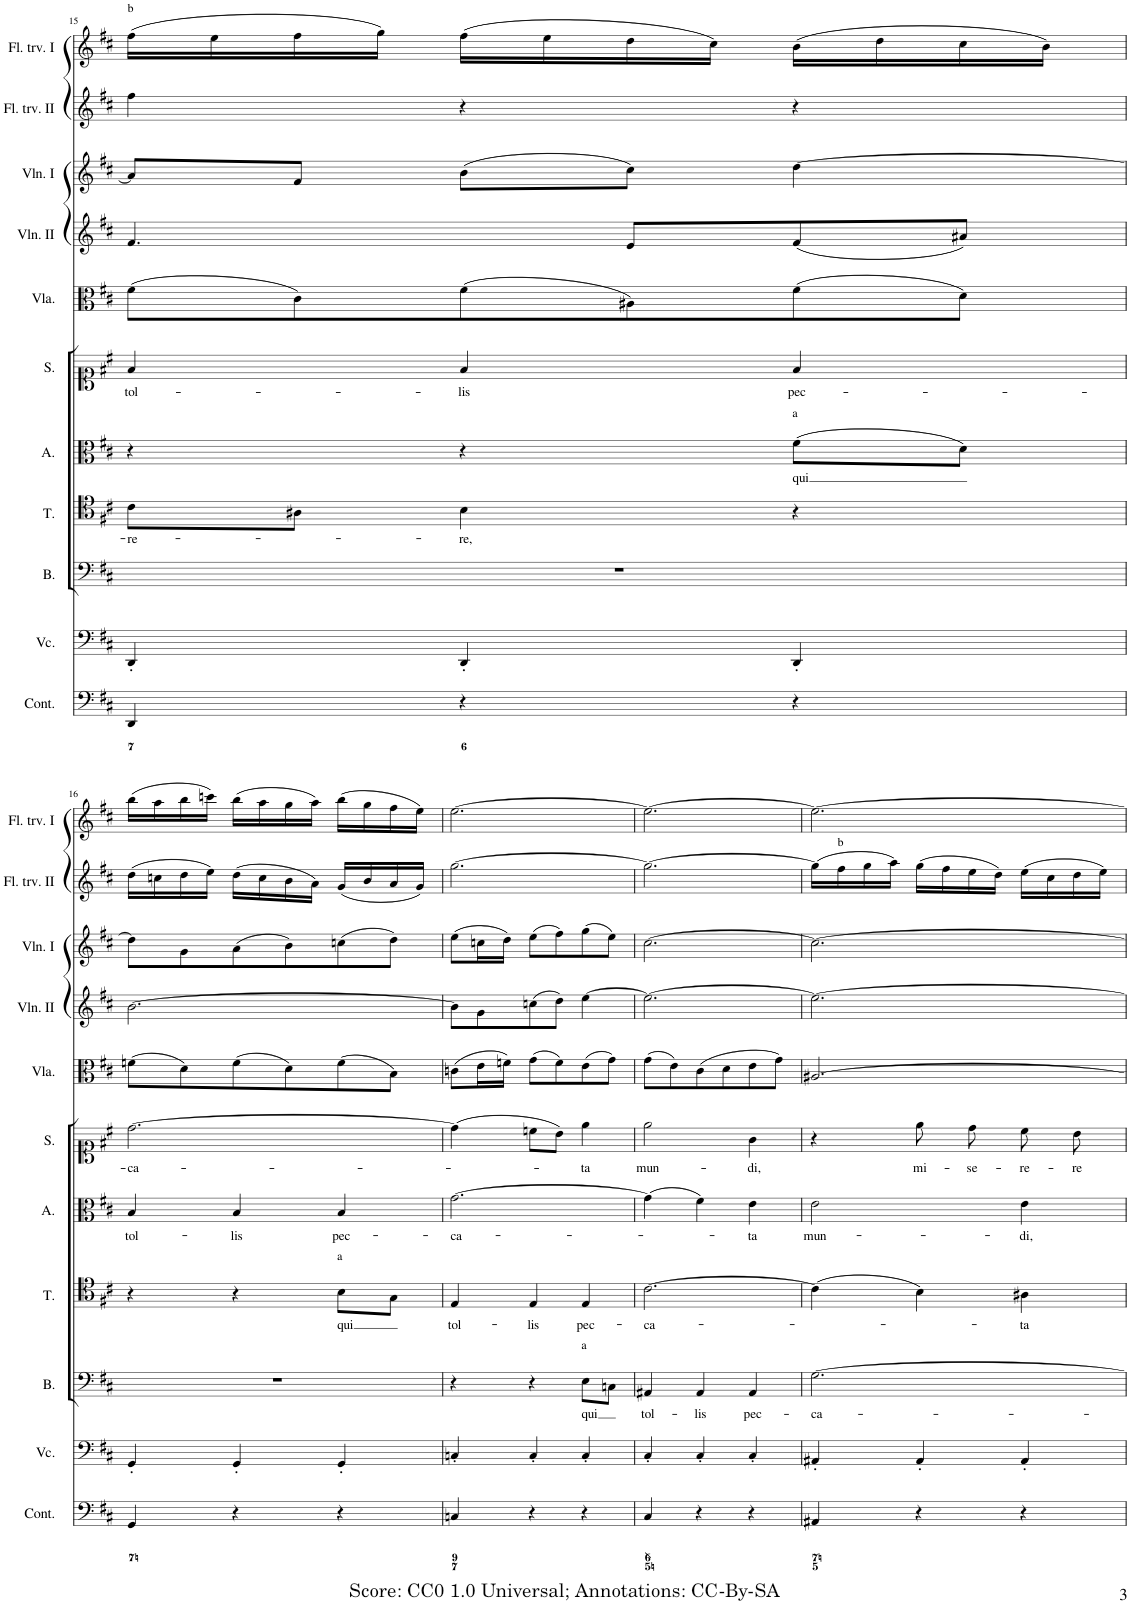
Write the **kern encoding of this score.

**kern	**kern	**kern	**text	**kern	**text	**kern	**text	**kern	**text	**kern	**kern	**kern	**kern	**kern
*part11	*part10	*part9	*part9	*part8	*part8	*part7	*part7	*part6	*part6	*part5	*part4	*part3	*part2	*part1
*staff11	*staff10	*staff9	*staff9	*staff8	*staff8	*staff7	*staff7	*staff6	*staff6	*staff5	*staff4	*staff3	*staff2	*staff1
*I"Continuo	*I"Violoncello	*I"Basso	*	*I"Tenore	*	*I"Alto	*	*I"Soprano	*	*I"Viola	*I"Violino II	*I"Violino I	*I"Flauto traverso II	*I"Flauto traverso I
*I'Cont.	*I'Vc.	*I'B.	*	*I'T.	*	*I'A.	*	*I'S.	*	*I'Vla.	*I'Vln. II	*I'Vln. I	*I'Fl. trv. II	*I'Fl. trv. I
!!LO:PB:g=z
*clefF4	*clefF4	*clefF4	*	*clefC4	*	*clefC3	*	*clefC1	*	*clefC3	*clefG2	*clefG2	*clefG2	*clefG2
*k[f#c#]	*k[f#c#]	*k[f#c#]	*	*k[f#c#]	*	*k[f#c#]	*	*k[f#c#]	*	*k[f#c#]	*k[f#c#]	*k[f#c#]	*k[f#c#]	*k[f#c#]
*M3/4	*M3/4	*M3/4	*	*M3/4	*	*M3/4	*	*M3/4	*	*M3/4	*M3/4	*M3/4	*M3/4	*M3/4
=15	=15	=15	=15	=15	=15	=15	=15	=15	=15	=15	=15	=15	=15	=15
!	!	!	!	!	!	!	!	!	!	!	!	!	!	!LO:TX:a:t=b
!	!	!	!	!	!LO:LY:b	!	!	!	!LO:LY:b	!	!	!	!	!
4DD/	4DD'/	2.r	.	8c#\L	-re-	4r	.	4f#/	tol-	(8f#\L	4.f#/	8a/L]	4ff#\	(16ff#\LL
.	.	.	.	.	.	.	.	.	.	.	.	.	.	16ee\
.	.	.	.	8A#X\J	.	.	.	.	.	8c#\)	.	8f#/J	.	16ff#\
.	.	.	.	.	.	.	.	.	.	.	.	.	.	16gg\JJ)
!	!	!	!	!	!LO:LY:b	!	!	!	!LO:LY:b	!	!	!	!	!
4r	4DD'/	.	.	4B\	-re,	4r	.	4f#/	-lis	(8f#\	.	(8b\L	4r	(16ff#\LL
.	.	.	.	.	.	.	.	.	.	.	.	.	.	16ee\
.	.	.	.	.	.	.	.	.	.	8A#X\)	8e/L	8cc#\J)	.	16dd\
.	.	.	.	.	.	.	.	.	.	.	.	.	.	16cc#\JJ)
!	!	!	!	!	!	!LO:TX:a:t=a	!	!	!	!	!	!	!	!
!	!	!	!	!	!	!	!LO:LY:b	!	!LO:LY:b	!	!	!	!	!
4r	4DD'/	.	.	4r	.	(8f#\L	qui	4f#/	pec-	(8f#\	(8f#/	[4dd\	4r	(16b\LL
.	.	.	.	.	.	.	.	.	.	.	.	.	.	16dd\
.	.	.	.	.	.	8d\J)	.	.	.	8d\J)	8a#X/J)	.	.	16cc#\
.	.	.	.	.	.	.	.	.	.	.	.	.	.	16b\JJ)
!!LO:LB:g=z
=16	=16	=16	=16	=16	=16	=16	=16	=16	=16	=16	=16	=16	=16	=16
!	!	!	!	!	!	!	!LO:LY:b	!	!LO:LY:b	!	!	!	!	!
4GG/	4GG'/	2.r	.	4r	.	4B/	tol-	[2.dd\	-ca-	(8fn\L	[2.b\	8dd\L]	(16dd\LL	(16bb\LL
.	.	.	.	.	.	.	.	.	.	.	.	.	16ccn\	16aa\
.	.	.	.	.	.	.	.	.	.	8d\)	.	8g\	16dd\	16bb\
.	.	.	.	.	.	.	.	.	.	.	.	.	16ee\JJ)	16cccn\JJ)
!	!	!	!	!	!	!	!LO:LY:b	!	!	!	!	!	!	!
4r	4GG'/	.	.	4r	.	4B/	-lis	.	.	(8f\	.	(8a\	(16dd\LL	(16bb\LL
.	.	.	.	.	.	.	.	.	.	.	.	.	16cc\	16aa\
.	.	.	.	.	.	.	.	.	.	8d\)	.	8b\)	16b\	16gg\
.	.	.	.	.	.	.	.	.	.	.	.	.	16a\JJ)	16aa\JJ)
!	!	!	!	!LO:TX:a:t=a	!	!	!	!	!	!	!	!	!	!
!	!	!	!	!	!LO:LY:b	!	!LO:LY:b	!	!	!	!	!	!	!
4r	4GG'/	.	.	8B\L	qui	4B/	pec-	.	.	(8f\	.	(8ccn\	(16g/LL	(16bb\LL
.	.	.	.	.	.	.	.	.	.	.	.	.	16b/	16gg\
.	.	.	.	8G\J	.	.	.	.	.	8B\J)	.	8dd\J)	16a/	16ff#\
.	.	.	.	.	.	.	.	.	.	.	.	.	16g/JJ)	16ee\JJ)
=17	=17	=17	=17	=17	=17	=17	=17	=17	=17	=17	=17	=17	=17	=17
!	!	!	!	!	!LO:LY:b	!	!LO:LY:b	!	!	!	!	!	!	!
4Cn/	4Cn'/	4r	.	4E/	tol-	[2.g\	-ca-	(4dd\]	.	(8cn\L	8b\L]	(8ee\L	[2.gg\	[2.ee\
.	.	.	.	.	.	.	.	.	.	16e\L	8g\	16ccn\L	.	.
.	.	.	.	.	.	.	.	.	.	16fn\JJ)	.	16dd\JJ)	.	.
!	!	!	!	!	!LO:LY:b	!	!	!	!	!	!	!	!	!
4r	4C'/	4r	.	4E/	-lis	.	.	8ccn\L	.	(8g\L	(8ccn\	(8ee\L	.	.
.	.	.	.	.	.	.	.	8b\J)	.	8f\)	8dd\J)	8ff#\)	.	.
!	!	!LO:TX:a:t=a	!	!	!	!	!	!	!	!	!	!	!	!
!	!	!	!LO:LY:b	!	!LO:LY:b	!	!	!	!LO:LY:b	!	!	!	!	!
4r	4C'/	8E\L	qui	4E/	pec-	.	.	4ee\	-ta	(8e\	[4ee\	(8gg\	.	.
.	.	8Cn\J	.	.	.	.	.	.	.	8g\J)	.	8ee\J)	.	.
=18	=18	=18	=18	=18	=18	=18	=18	=18	=18	=18	=18	=18	=18	=18
!	!	!	!LO:LY:b	!	!LO:LY:b	!	!	!	!LO:LY:b	!	!	!	!	!
4C#/	4C#'/	4AA#X/	tol-	[2.c#\	-ca-	(4g\]	.	2ee\	mun-	(8g\L	2.ee\_	[2.cc#\	2.gg\_	2.ee\_
.	.	.	.	.	.	.	.	.	.	8e\)	.	.	.	.
!	!	!	!LO:LY:b	!	!	!	!	!	!	!	!	!	!	!
4r	4C#'/	4AA#/	-lis	.	.	4f#\)	.	.	.	(8c#\	.	.	.	.
.	.	.	.	.	.	.	.	.	.	8d\	.	.	.	.
!	!	!	!LO:LY:b	!	!	!	!LO:LY:b	!	!LO:LY:b	!	!	!	!	!
4r	4C#'/	4AA#/	pec-	.	.	4e\	-ta	4g\	-di,	8e\	.	.	.	.
.	.	.	.	.	.	.	.	.	.	8g\J)	.	.	.	.
=19	=19	=19	=19	=19	=19	=19	=19	=19	=19	=19	=19	=19	=19	=19
!	!	!	!LO:LY:b	!	!	!	!LO:LY:b	!	!	!	!	!	!	!
4AA#X/	4AA#X'/	[2.G\	-ca-	(4c#\]	.	2e\	mun-	4r	.	[2.A#X/	2.ee\_	2.cc#\_	(16gg\LL]	2.ee\_
!	!	!	!	!	!	!	!	!	!	!	!	!	!LO:TX:a:t=b	!
.	.	.	.	.	.	.	.	.	.	.	.	.	16ff#\	.
.	.	.	.	.	.	.	.	.	.	.	.	.	16gg\	.
.	.	.	.	.	.	.	.	.	.	.	.	.	16aa\JJ)	.
!	!	!	!	!	!	!	!	!	!LO:LY:b	!	!	!	!	!
4r	4AA#'/	.	.	4B\)	.	.	.	8ee\	mi-	.	.	.	(16gg\LL	.
.	.	.	.	.	.	.	.	.	.	.	.	.	16ff#\	.
!	!	!	!	!	!	!	!	!	!LO:LY:b	!	!	!	!	!
.	.	.	.	.	.	.	.	8dd\	-se-	.	.	.	16ee\	.
.	.	.	.	.	.	.	.	.	.	.	.	.	16dd\JJ)	.
!	!	!	!	!	!LO:LY:b	!	!LO:LY:b	!	!LO:LY:b	!	!	!	!	!
4r	4AA#'/	.	.	4A#X\	-ta	4e\	-di,	8cc#\	-re-	.	.	.	(16ee\LL	.
.	.	.	.	.	.	.	.	.	.	.	.	.	16cc#\	.
!	!	!	!	!	!	!	!	!	!LO:LY:b	!	!	!	!	!
.	.	.	.	.	.	.	.	8b\	-re	.	.	.	16dd\	.
.	.	.	.	.	.	.	.	.	.	.	.	.	16ee\JJ)	.
=	=	=	=	=	=	=	=	=	=	=	=	=	=	=
*-	*-	*-	*-	*-	*-	*-	*-	*-	*-	*-	*-	*-	*-	*-
